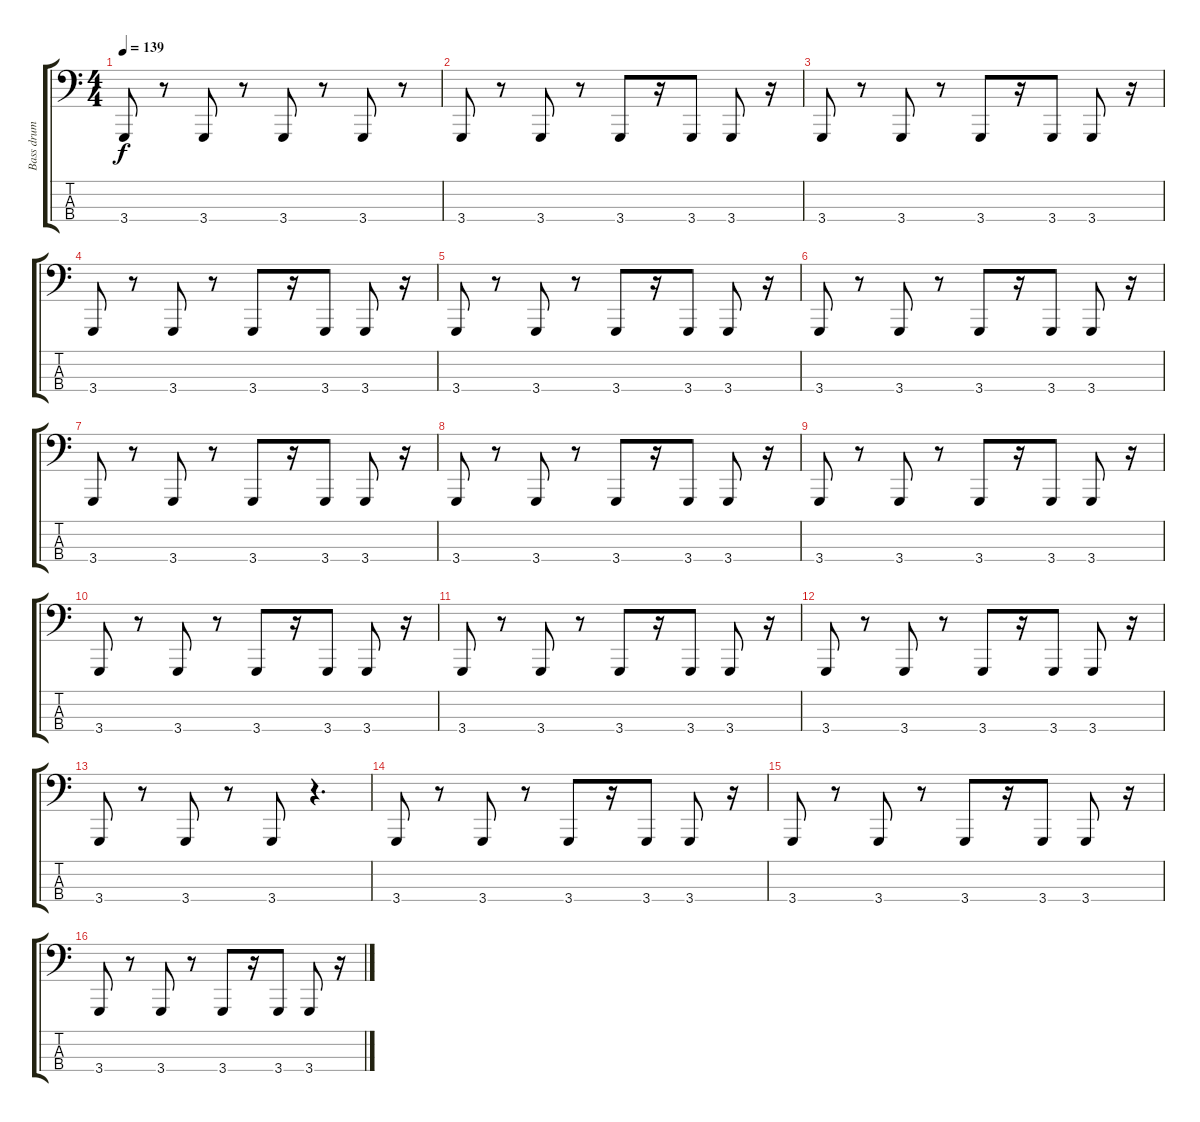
\track ("Bass drum" "Bass drum") {instrument taikodrum}
\staff {score tabs}
\tuning (G2 D2 A1 E1) {hide}
\ts (4 4)
\tempo 139
\clef f4
\ks c
3.4.8{dy f} r.8 3.4.8 r.8 3.4.8 r.8 3.4.8 r.8 |
3.4.8 r.8 3.4.8 r.8 3.4.8 r.16 3.4.8 3.4.8 r.16 |
3.4.8 r.8 3.4.8 r.8 3.4.8 r.16 3.4.8 3.4.8 r.16 |
3.4.8 r.8 3.4.8 r.8 3.4.8 r.16 3.4.8 3.4.8 r.16 |
3.4.8 r.8 3.4.8 r.8 3.4.8 r.16 3.4.8 3.4.8 r.16 |
3.4.8 r.8 3.4.8 r.8 3.4.8 r.16 3.4.8 3.4.8 r.16 |
3.4.8 r.8 3.4.8 r.8 3.4.8 r.16 3.4.8 3.4.8 r.16 |
3.4.8 r.8 3.4.8 r.8 3.4.8 r.16 3.4.8 3.4.8 r.16 |
3.4.8 r.8 3.4.8 r.8 3.4.8 r.16 3.4.8 3.4.8 r.16 |
3.4.8 r.8 3.4.8 r.8 3.4.8 r.16 3.4.8 3.4.8 r.16 |
3.4.8 r.8 3.4.8 r.8 3.4.8 r.16 3.4.8 3.4.8 r.16 |
3.4.8 r.8 3.4.8 r.8 3.4.8 r.16 3.4.8 3.4.8 r.16 |
3.4.8 r.8 3.4.8 r.8 3.4.8 r.4{d} |
3.4.8 r.8 3.4.8 r.8 3.4.8 r.16 3.4.8 3.4.8 r.16 |
3.4.8 r.8 3.4.8 r.8 3.4.8 r.16 3.4.8 3.4.8 r.16 |
3.4.8 r.8 3.4.8 r.8 3.4.8 r.16 3.4.8 3.4.8 r.16
